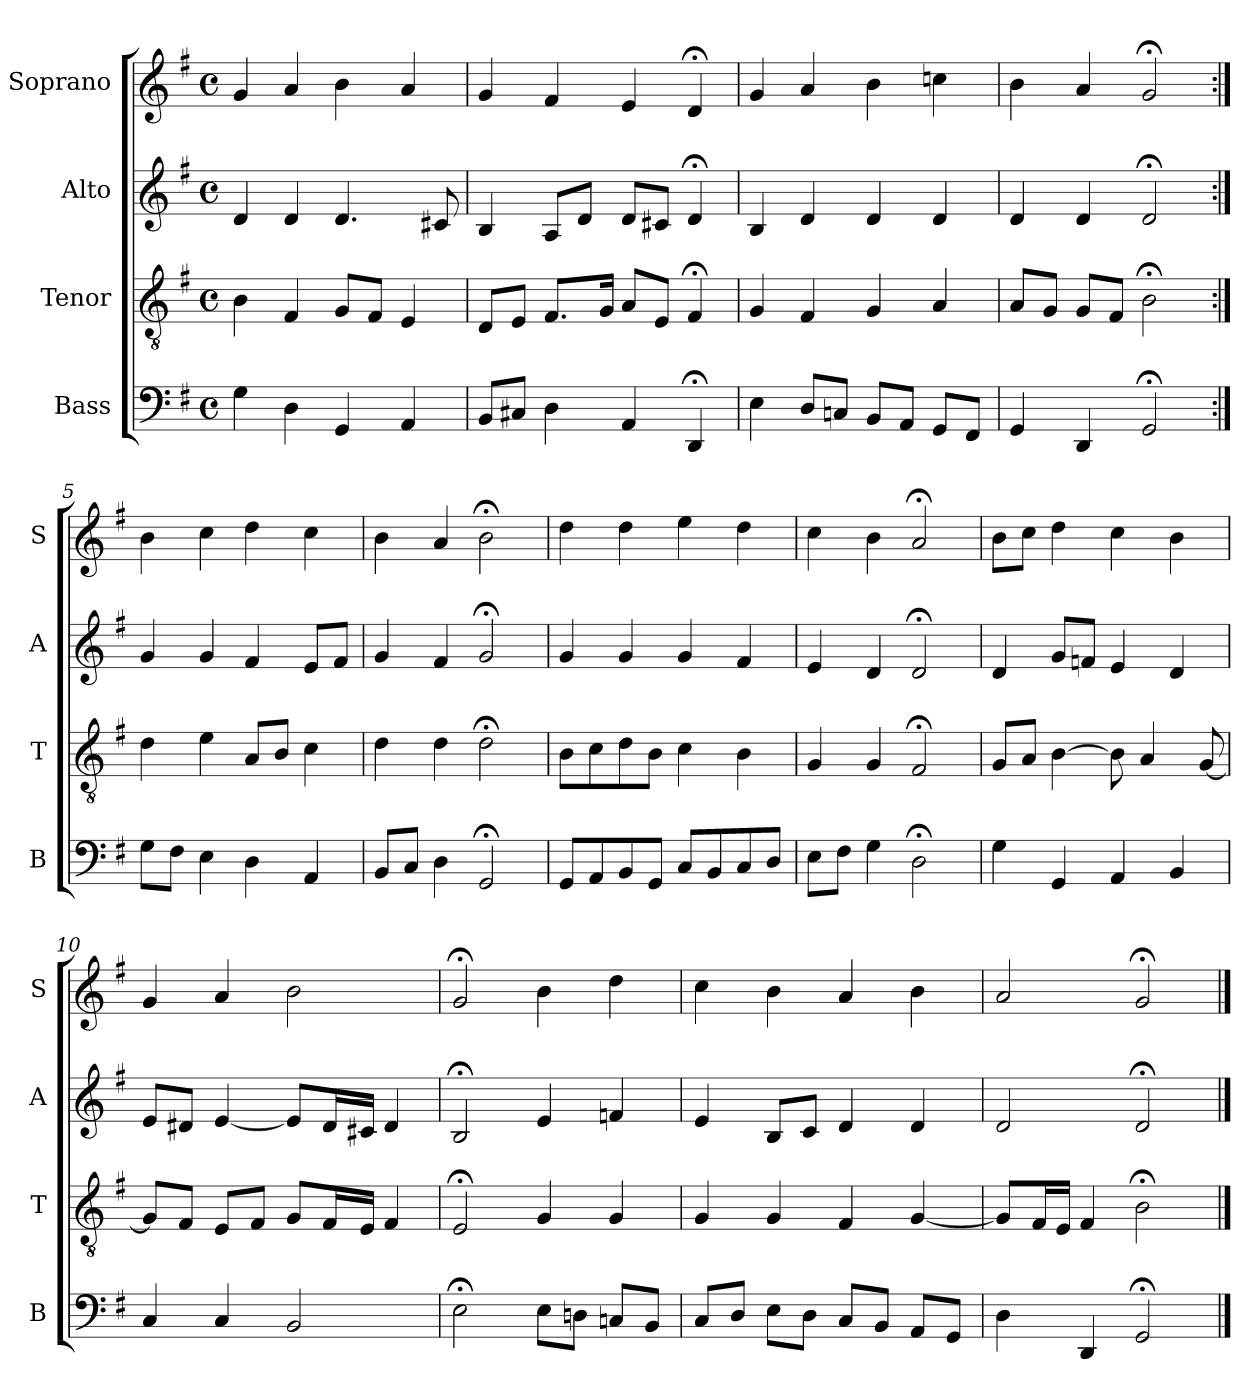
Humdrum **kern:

**kern	**kern	**kern	**kern
*part4	*part3	*part2	*part1
*staff4	*staff3	*staff2	*staff1
*I"Bass	*I"Tenor	*I"Alto	*I"Soprano
*I'B	*I'T	*I'A	*I'S
*clefF4	*clefGv2	*clefG2	*clefG2
*k[f#]	*k[f#]	*k[f#]	*k[f#]
*G:	*G:	*G:	*G:
*M4/4	*M4/4	*M4/4	*M4/4
*met(c)	*met(c)	*met(c)	*met(c)
*MM100	*MM100	*MM100	*MM100
=1	=1	=1	=1
4G	4B	4d	4g
4D	4F#	4d	4a
4GG	8GL	4.d	4b
.	8F#J	.	.
4AA	4E	.	4a
.	.	8c#X	.
=2	=2	=2	=2
8BBL	8DL	4B	4g
8C#XJ	8EJ	.	.
4D	8.F#L	8AL	4f#
.	.	8dJ	.
.	16GJk	.	.
4AA	8AL	8dL	4e
.	8EJ	8c#XJ	.
4DD;<	4F#;<i	4d;<	4d;<i
=3	=3	=3	=3
4E	4Gi	4B	4gi
8DL	4F#	4d	4a
8CnJ	.	.	.
8BBL	4G	4d	4b
8AAJ	.	.	.
8GGL	4A	4d	4ccn
8FF#J	.	.	.
=4	=4	=4	=4
4GG	8AL	4d	4b
.	8GJ	.	.
4DD	8GL	4d	4a
.	8F#J	.	.
2GG;<	2B;<	2d;<	2g;<
=5:|!	=5:|!	=5:|!	=5:|!
8GL	4d	4g	4b
8F#J	.	.	.
4E	4e	4g	4cc
4D	8AL	4f#	4dd
.	8BJ	.	.
4AA	4c	8eL	4cc
.	.	8f#J	.
=6	=6	=6	=6
8BBL	4d	4g	4b
8CJ	.	.	.
4D	4d	4f#	4a
2GG;<	2d;<	2g;<	2b;<
=7	=7	=7	=7
8GGL	8BL	4g	4dd
8AA	8c	.	.
8BB	8d	4g	4dd
8GGJ	8BJ	.	.
8CL	4c	4g	4ee
8BB	.	.	.
8C	4B	4f#	4dd
8DJ	.	.	.
=8	=8	=8	=8
8EL	4G	4e	4cc
8F#J	.	.	.
4G	4G	4d	4b
2D;<	2F#;<	2d;<	2a;<
=9	=9	=9	=9
4G	8GL	4d	8bL
.	8AJ	.	8ccJ
4GG	[4B	8gL	4dd
.	.	8fnJ	.
4AA	8B]	4e	4cc
.	4A	.	.
4BB	.	4d	4b
.	[8G	.	.
=10	=10	=10	=10
4C	8GL]	8eL	4g
.	8F#J	8d#XJ	.
4C	8EL	[4e	4a
.	8F#J	.	.
2BB	8GL	8eL]	2b
.	16F#L	16d#L	.
.	16EJJ	16c#XJJ	.
.	4F#	4d#	.
=11	=11	=11	=11
2E;<	2E;<	2B;<	2g;<
8EL	4G	4e	4b
8DnJ	.	.	.
8CnL	4G	4fn	4dd
8BBJ	.	.	.
=12	=12	=12	=12
8CL	4G	4e	4cc
8DJ	.	.	.
8EL	4G	8BL	4b
8DJ	.	8cJ	.
8CL	4F#	4d	4a
8BBJ	.	.	.
8AAL	[4G	4d	4b
8GGJ	.	.	.
=13	=13	=13	=13
4D	8GL]	2d	2a
.	16F#L	.	.
.	16EJJ	.	.
4DD	4F#	.	.
2GG;<	2B;<	2d;<	2g;<
==	==	==	==
*-	*-	*-	*-
